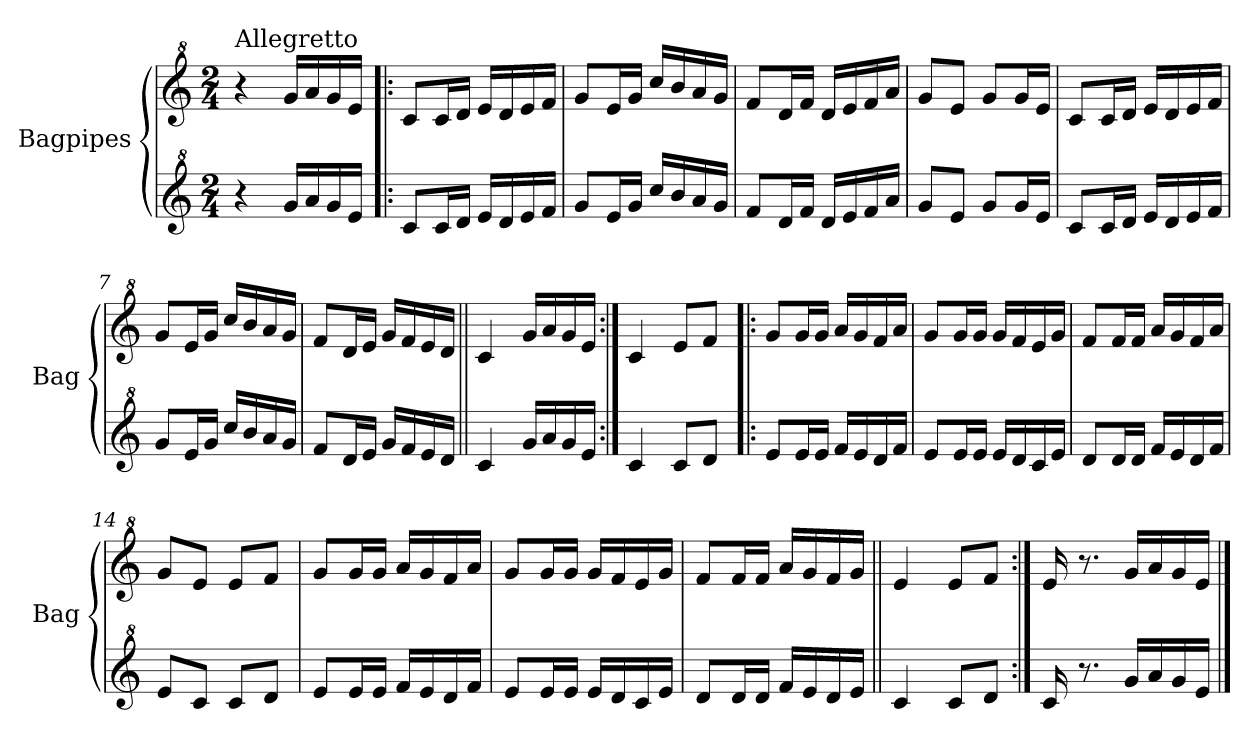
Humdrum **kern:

**kern	**kern
*part2	*part1
*staff2	*staff1
*I"Bagpipes	*I"Bagpipes
*I'Bag	*I'Bag
*clefG^2	*clefG^2
*k[]	*k[]
*C:	*C:
*M2/4	*M2/4
=1	=1
!	!LO:TX:a:t=Allegretto
4r	4r
16gg/LL	16gg/LL
16aa/	16aa/
16gg/	16gg/
16ee/JJ	16ee/JJ
=2!|:	=2!|:
8cc/L	8cc/L
16cc/L	16cc/L
16dd/JJ	16dd/JJ
16ee/LL	16ee/LL
16dd/	16dd/
16ee/	16ee/
16ff/JJ	16ff/JJ
=3	=3
8gg/L	8gg/L
16ee/L	16ee/L
16gg/JJ	16gg/JJ
16ccc/LL	16ccc/LL
16bb/	16bb/
16aa/	16aa/
16gg/JJ	16gg/JJ
=4	=4
8ff/L	8ff/L
16dd/L	16dd/L
16ff/JJ	16ff/JJ
16dd/LL	16dd/LL
16ee/	16ee/
16ff/	16ff/
16aa/JJ	16aa/JJ
=5	=5
8gg/L	8gg/L
8ee/J	8ee/J
8gg/L	8gg/L
16gg/L	16gg/L
16ee/JJ	16ee/JJ
=6	=6
8cc/L	8cc/L
16cc/L	16cc/L
16dd/JJ	16dd/JJ
16ee/LL	16ee/LL
16dd/	16dd/
16ee/	16ee/
16ff/JJ	16ff/JJ
!!LO:LB:g=z
=7	=7
8gg/L	8gg/L
16ee/L	16ee/L
16gg/JJ	16gg/JJ
16ccc/LL	16ccc/LL
16bb/	16bb/
16aa/	16aa/
16gg/JJ	16gg/JJ
=8	=8
8ff/L	8ff/L
16dd/L	16dd/L
16ee/JJ	16ee/JJ
16gg/LL	16gg/LL
16ff/	16ff/
16ee/	16ee/
16dd/JJ	16dd/JJ
=9||	=9||
4cc/	4cc/
16gg/LL	16gg/LL
16aa/	16aa/
16gg/	16gg/
16ee/JJ	16ee/JJ
=10:|!	=10:|!
4cc/	4cc/
8cc/L	8ee/L
8dd/J	8ff/J
=11!|:	=11!|:
8ee/L	8gg/L
16ee/L	16gg/L
16ee/JJ	16gg/JJ
16ff/LL	16aa/LL
16ee/	16gg/
16dd/	16ff/
16ff/JJ	16aa/JJ
=12	=12
8ee/L	8gg/L
16ee/L	16gg/L
16ee/JJ	16gg/JJ
16ee/LL	16gg/LL
16dd/	16ff/
16cc/	16ee/
16ee/JJ	16gg/JJ
=13	=13
8dd/L	8ff/L
16dd/L	16ff/L
16dd/JJ	16ff/JJ
16ff/LL	16aa/LL
16ee/	16gg/
16dd/	16ff/
16ff/JJ	16aa/JJ
!!LO:LB:g=z
=14	=14
8ee/L	8gg/L
8cc/J	8ee/J
8cc/L	8ee/L
8dd/J	8ff/J
=15	=15
8ee/L	8gg/L
16ee/L	16gg/L
16ee/JJ	16gg/JJ
16ff/LL	16aa/LL
16ee/	16gg/
16dd/	16ff/
16ff/JJ	16aa/JJ
=16	=16
8ee/L	8gg/L
16ee/L	16gg/L
16ee/JJ	16gg/JJ
16ee/LL	16gg/LL
16dd/	16ff/
16cc/	16ee/
16ee/JJ	16gg/JJ
=17	=17
8dd/L	8ff/L
16dd/L	16ff/L
16dd/JJ	16ff/JJ
16ff/LL	16aa/LL
16ee/	16gg/
16dd/	16ff/
16ee/JJ	16gg/JJ
=18||	=18||
4cc/	4ee/
8cc/L	8ee/L
8dd/J	8ff/J
=19:|!	=19:|!
16cc/	16ee/
8.r	8.r
16gg/LL	16gg/LL
16aa/	16aa/
16gg/	16gg/
16ee/JJ	16ee/JJ
==	==
*-	*-
